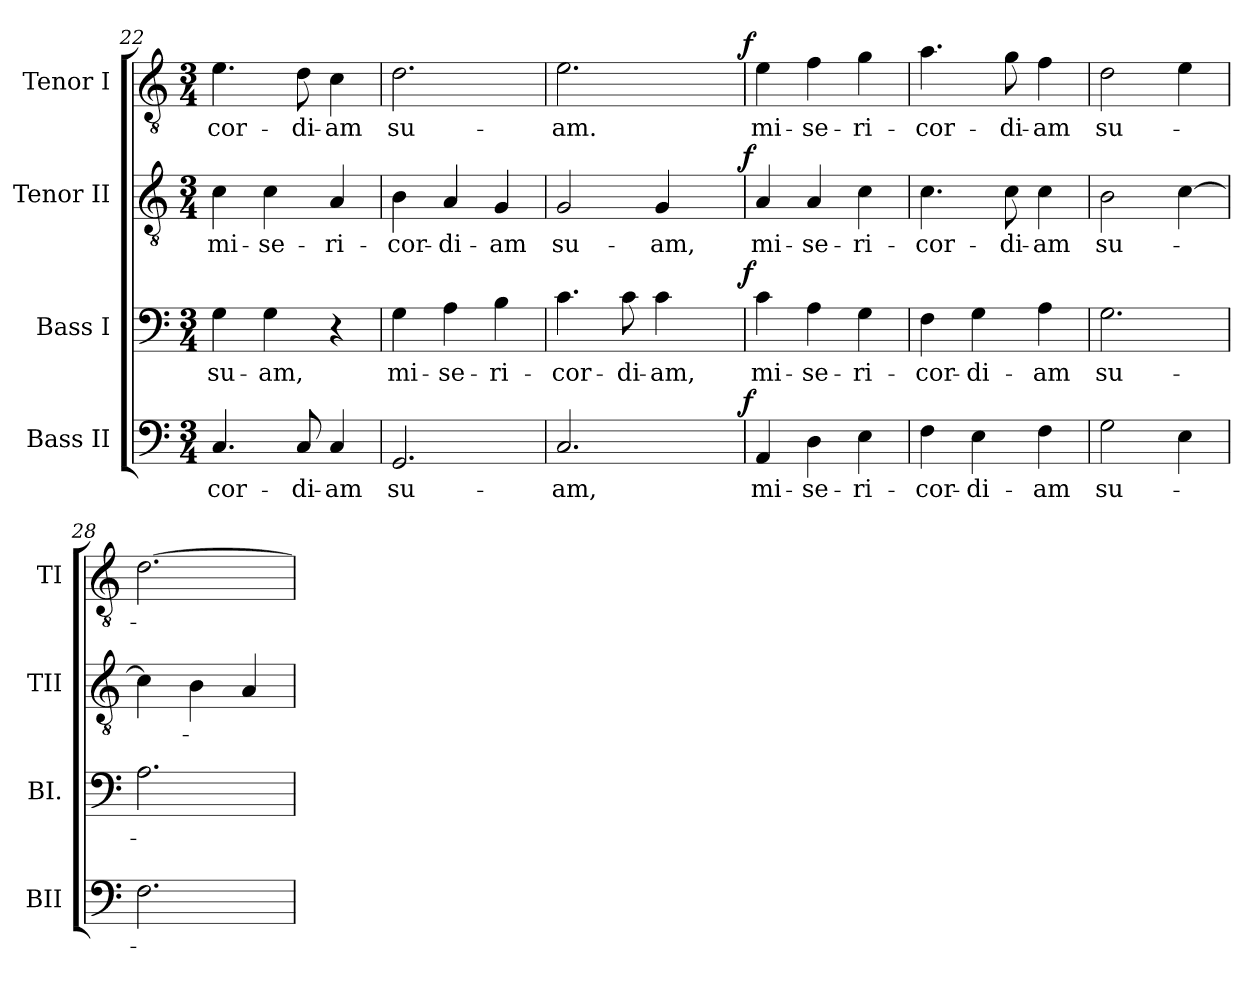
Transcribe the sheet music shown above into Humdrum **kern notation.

**kern	**text	**dynam	**kern	**text	**dynam	**kern	**text	**dynam	**kern	**text	**dynam
*part4	*part4	*part4	*part3	*part3	*part3	*part2	*part2	*part2	*part1	*part1	*part1
*staff4	*staff4	*staff4	*staff3	*staff3	*staff3	*staff2	*staff2	*staff2	*staff1	*staff1	*staff1
*I"Bass II	*	*	*I"Bass I	*	*	*I"Tenor II	*	*	*I"Tenor I	*	*
*I'BII	*	*	*I'BI.	*	*	*I'TII	*	*	*I'TI	*	*
!!LO:LB:g=z
*clefF4	*	*	*clefF4	*	*	*clefGv2	*	*	*clefGv2	*	*
*	*	*	*	*	*	*ITrd7c12	*	*	*ITrd7c12	*	*
*k[]	*	*	*k[]	*	*	*k[]	*	*	*k[]	*	*
*C:	*	*	*C:	*	*	*C:	*	*	*C:	*	*
*M3/4	*	*	*M3/4	*	*	*M3/4	*	*	*M3/4	*	*
=22	=22	=22	=22	=22	=22	=22	=22	=22	=22	=22	=22
!	!LO:LY:b:color=#000000	!	!	!	!	!	!	!	!	!	!
!	!	!	!	!LO:LY:b:color=#000000	!	!	!	!	!	!	!
!	!	!	!	!	!	!	!LO:LY:b:color=#000000	!	!	!	!
!	!	!	!	!	!	!	!	!	!	!LO:LY:b:color=#000000	!
4.Ci/	-cor-	.	4Gi\	su-	.	4Ci\	mi-	.	4.Ei\	-cor-	.
!	!	!	!	!LO:LY:b:color=#000000	!	!	!	!	!	!	!
!	!	!	!	!	!	!	!LO:LY:b:color=#000000	!	!	!	!
.	.	.	4Gi\	-am,	.	4Ci\	-se-	.	.	.	.
!	!LO:LY:b:color=#000000	!	!	!	!	!	!	!	!	!	!
!	!	!	!	!	!	!	!	!	!	!LO:LY:b:color=#000000	!
8Ci/	-di-	.	.	.	.	.	.	.	8Di\	-di-	.
!	!LO:LY:b:color=#000000	!	!	!	!	!	!	!	!	!	!
!	!	!	!	!	!	!	!LO:LY:b:color=#000000	!	!	!	!
!	!	!	!	!	!	!	!	!	!	!LO:LY:b:color=#000000	!
4Ci/	-am	.	4r	.	.	4AAi/	-ri-	.	4Ci\	-am	.
=23	=23	=23	=23	=23	=23	=23	=23	=23	=23	=23	=23
!	!LO:LY:b:color=#000000	!	!	!	!	!	!	!	!	!	!
!	!	!	!	!LO:LY:b:color=#000000	!	!	!	!	!	!	!
!	!	!	!	!	!	!	!LO:LY:b:color=#000000	!	!	!	!
!	!	!	!	!	!	!	!	!	!	!LO:LY:b:color=#000000	!
2.GGi/	su-	.	4Gi\	mi-	.	4BBi\	-cor-	.	2.Di\	su-	.
!	!	!	!	!LO:LY:b:color=#000000	!	!	!	!	!	!	!
!	!	!	!	!	!	!	!LO:LY:b:color=#000000	!	!	!	!
.	.	.	4Ai\	-se-	.	4AAi/	-di-	.	.	.	.
!	!	!	!	!LO:LY:b:color=#000000	!	!	!	!	!	!	!
!	!	!	!	!	!	!	!LO:LY:b:color=#000000	!	!	!	!
.	.	.	4Bi\	-ri-	.	4GGi/	-am	.	.	.	.
=24	=24	=24	=24	=24	=24	=24	=24	=24	=24	=24	=24
!	!LO:LY:b:color=#000000	!	!	!	!	!	!	!	!	!	!
!	!	!	!	!LO:LY:b:color=#000000	!	!	!	!	!	!	!
!	!	!	!	!	!	!	!LO:LY:b:color=#000000	!	!	!	!
!	!	!	!	!	!	!	!	!	!	!LO:LY:b:color=#000000	!
*^	*	*	*^	*	*	*^	*	*	*^	*	*
2.Ci/	2ryy	-am,	.	4.ci\	2ryy	-cor-	.	2GGi/	2ryy	su-	.	2.Ei\	2ryy	-am.	.
!	!	!	!	!	!	!LO:LY:b:color=#000000	!	!	!	!	!	!	!	!	!
.	.	.	.	8ci\	.	-di-	.	.	.	.	.	.	.	.	.
!	!	!	!	!	!	!LO:LY:b:color=#000000	!	!	!	!	!	!	!	!	!
!	!	!	!	!	!	!	!	!	!	!LO:LY:b:color=#000000	!	!	!	!	!
.	8ryy	.	.	4ci\	8ryy	-am,	.	4GGi/	8ryy	-am,	.	.	8ryy	.	.
.	16ryy	.	.	.	16ryy	.	.	.	16ryy	.	.	.	16ryy	.	.
.	32ryy	.	.	.	32ryy	.	.	.	32ryy	.	.	.	32ryy	.	.
.	64ryy	.	.	.	64ryy	.	.	.	64ryy	.	.	.	64ryy	.	.
.	128...ryy	.	.	.	128...ryy	.	.	.	128...ryy	.	.	.	128...ryy	.	.
.	1024ryy	.	f	.	1024ryy	.	f	.	1024ryy	.	f	.	1024ryy	.	f
*v	*v	*	*	*	*	*	*	*v	*v	*	*	*v	*v	*	*
*	*	*	*v	*v	*	*	*	*	*	*	*	*
=25	=25	=25	=25	=25	=25	=25	=25	=25	=25	=25	=25
*^	*	*	*^	*	*	*^	*	*	*^	*	*
!	!	!LO:LY:b:color=#000000	!	!	!	!	!	!	!	!	!	!	!	!	!
*v	*v	*	*	*	*	*	*	*v	*v	*	*	*v	*v	*	*
*	*	*	*v	*v	*	*	*	*	*	*	*	*
*^	*	*	*^	*	*	*^	*	*	*^	*	*
!	!	!	!	!	!	!LO:LY:b:color=#000000	!	!	!	!	!	!	!	!	!
*v	*v	*	*	*	*	*	*	*v	*v	*	*	*v	*v	*	*
*	*	*	*v	*v	*	*	*	*	*	*	*	*
*^	*	*	*^	*	*	*^	*	*	*^	*	*
!	!	!	!	!	!	!	!	!	!	!LO:LY:b:color=#000000	!	!	!	!	!
*v	*v	*	*	*	*	*	*	*v	*v	*	*	*v	*v	*	*
*	*	*	*v	*v	*	*	*	*	*	*	*	*
*^	*	*	*^	*	*	*^	*	*	*^	*	*
!	!	!	!	!	!	!	!	!	!	!	!	!	!	!LO:LY:b:color=#000000	!
*v	*v	*	*	*	*	*	*	*v	*v	*	*	*v	*v	*	*
*	*	*	*v	*v	*	*	*	*	*	*	*	*
4AAi/	mi-	.	4ci\	mi-	.	4AAi/	mi-	.	4Ei\	mi-	.
!	!LO:LY:b:color=#000000	!	!	!	!	!	!	!	!	!	!
!	!	!	!	!LO:LY:b:color=#000000	!	!	!	!	!	!	!
!	!	!	!	!	!	!	!LO:LY:b:color=#000000	!	!	!	!
!	!	!	!	!	!	!	!	!	!	!LO:LY:b:color=#000000	!
4Di\	-se-	.	4Ai\	-se-	.	4AAi/	-se-	.	4Fi\	-se-	.
!	!LO:LY:b:color=#000000	!	!	!	!	!	!	!	!	!	!
!	!	!	!	!LO:LY:b:color=#000000	!	!	!	!	!	!	!
!	!	!	!	!	!	!	!LO:LY:b:color=#000000	!	!	!	!
!	!	!	!	!	!	!	!	!	!	!LO:LY:b:color=#000000	!
4Ei\	-ri-	.	4Gi\	-ri-	.	4Ci\	-ri-	.	4Gi\	-ri-	.
=26	=26	=26	=26	=26	=26	=26	=26	=26	=26	=26	=26
!	!LO:LY:b:color=#000000	!	!	!	!	!	!	!	!	!	!
!	!	!	!	!LO:LY:b:color=#000000	!	!	!	!	!	!	!
!	!	!	!	!	!	!	!LO:LY:b:color=#000000	!	!	!	!
!	!	!	!	!	!	!	!	!	!	!LO:LY:b:color=#000000	!
4Fi\	-cor-	.	4Fi\	-cor-	.	4.Ci\	-cor-	.	4.Ai\	-cor-	.
!	!LO:LY:b:color=#000000	!	!	!	!	!	!	!	!	!	!
!	!	!	!	!LO:LY:b:color=#000000	!	!	!	!	!	!	!
4Ei\	-di-	.	4Gi\	-di-	.	.	.	.	.	.	.
!	!	!	!	!	!	!	!LO:LY:b:color=#000000	!	!	!	!
!	!	!	!	!	!	!	!	!	!	!LO:LY:b:color=#000000	!
.	.	.	.	.	.	8Ci\	-di-	.	8Gi\	-di-	.
!	!LO:LY:b:color=#000000	!	!	!	!	!	!	!	!	!	!
!	!	!	!	!LO:LY:b:color=#000000	!	!	!	!	!	!	!
!	!	!	!	!	!	!	!LO:LY:b:color=#000000	!	!	!	!
!	!	!	!	!	!	!	!	!	!	!LO:LY:b:color=#000000	!
4Fi\	-am	.	4Ai\	-am	.	4Ci\	-am	.	4Fi\	-am	.
=27	=27	=27	=27	=27	=27	=27	=27	=27	=27	=27	=27
!	!LO:LY:b:color=#000000	!	!	!	!	!	!	!	!	!	!
!	!	!	!	!LO:LY:b:color=#000000	!	!	!	!	!	!	!
!	!	!	!	!	!	!	!LO:LY:b:color=#000000	!	!	!	!
!	!	!	!	!	!	!	!	!	!	!LO:LY:b:color=#000000	!
2Gi\	su-	.	2.Gi\	su-	.	2BBi\	su-	.	2Di\	su-	.
4Ei\	.	.	.	.	.	[4Ci\	.	.	4Ei\	.	.
!!LO:LB:g=z
=28	=28	=28	=28	=28	=28	=28	=28	=28	=28	=28	=28
2.Fi\	.	.	2.Ai\	.	.	4Ci\]	.	.	[2.Di\	.	.
.	.	.	.	.	.	4BBi\	.	.	.	.	.
.	.	.	.	.	.	4AAi/	.	.	.	.	.
=	=	=	=	=	=	=	=	=	=	=	=
*-	*-	*-	*-	*-	*-	*-	*-	*-	*-	*-	*-
